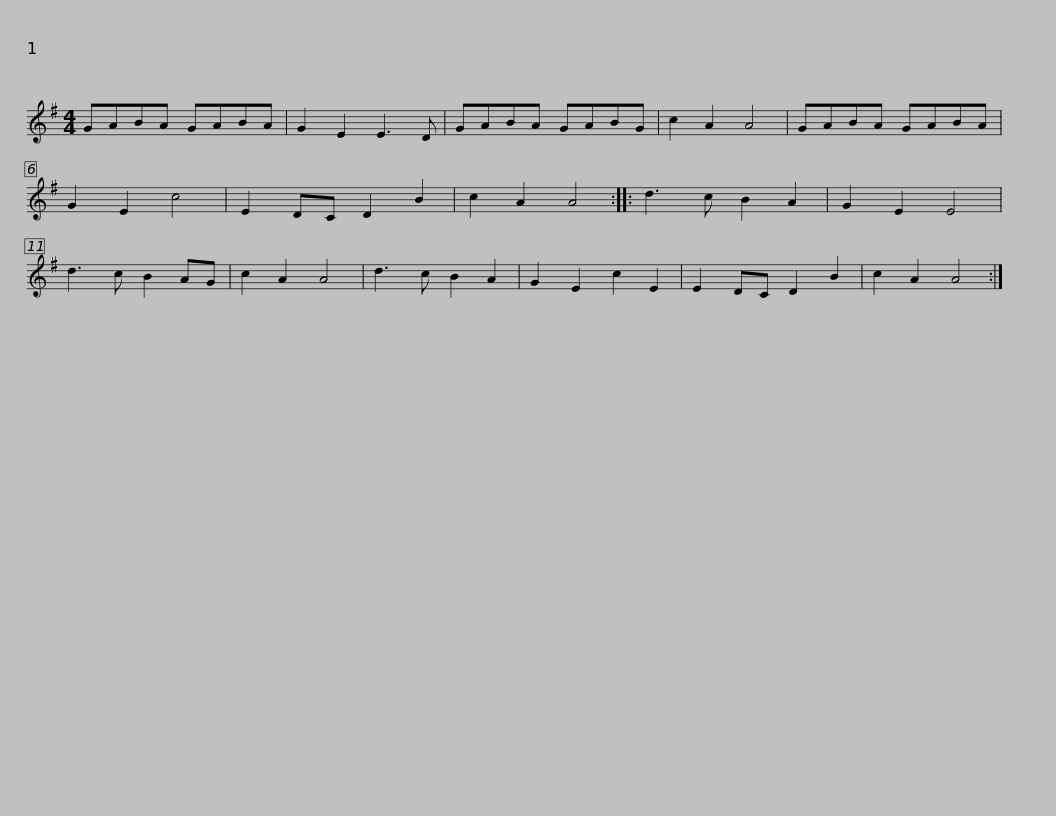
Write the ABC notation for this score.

X:1
L:1/8
M:4/4
I:linebreak $
K:G
V:1 treble
V:1
 GABA GABA | G2 E2 E3 D | GABA GABG | c2 A2 A4 | GABA GABA | %5
 G2 E2 c4 | E2 DC D2 B2 |$ c2 A2 A4 :: d3 c B2 A2 | G2 E2 E4 | %10
 d3 c B2 AG | c2 A2 A4 | d3 c B2 A2 | G2 E2 c2 E2 | E2 DC D2 B2 | %15
 c2 A2 A4 :| %16
